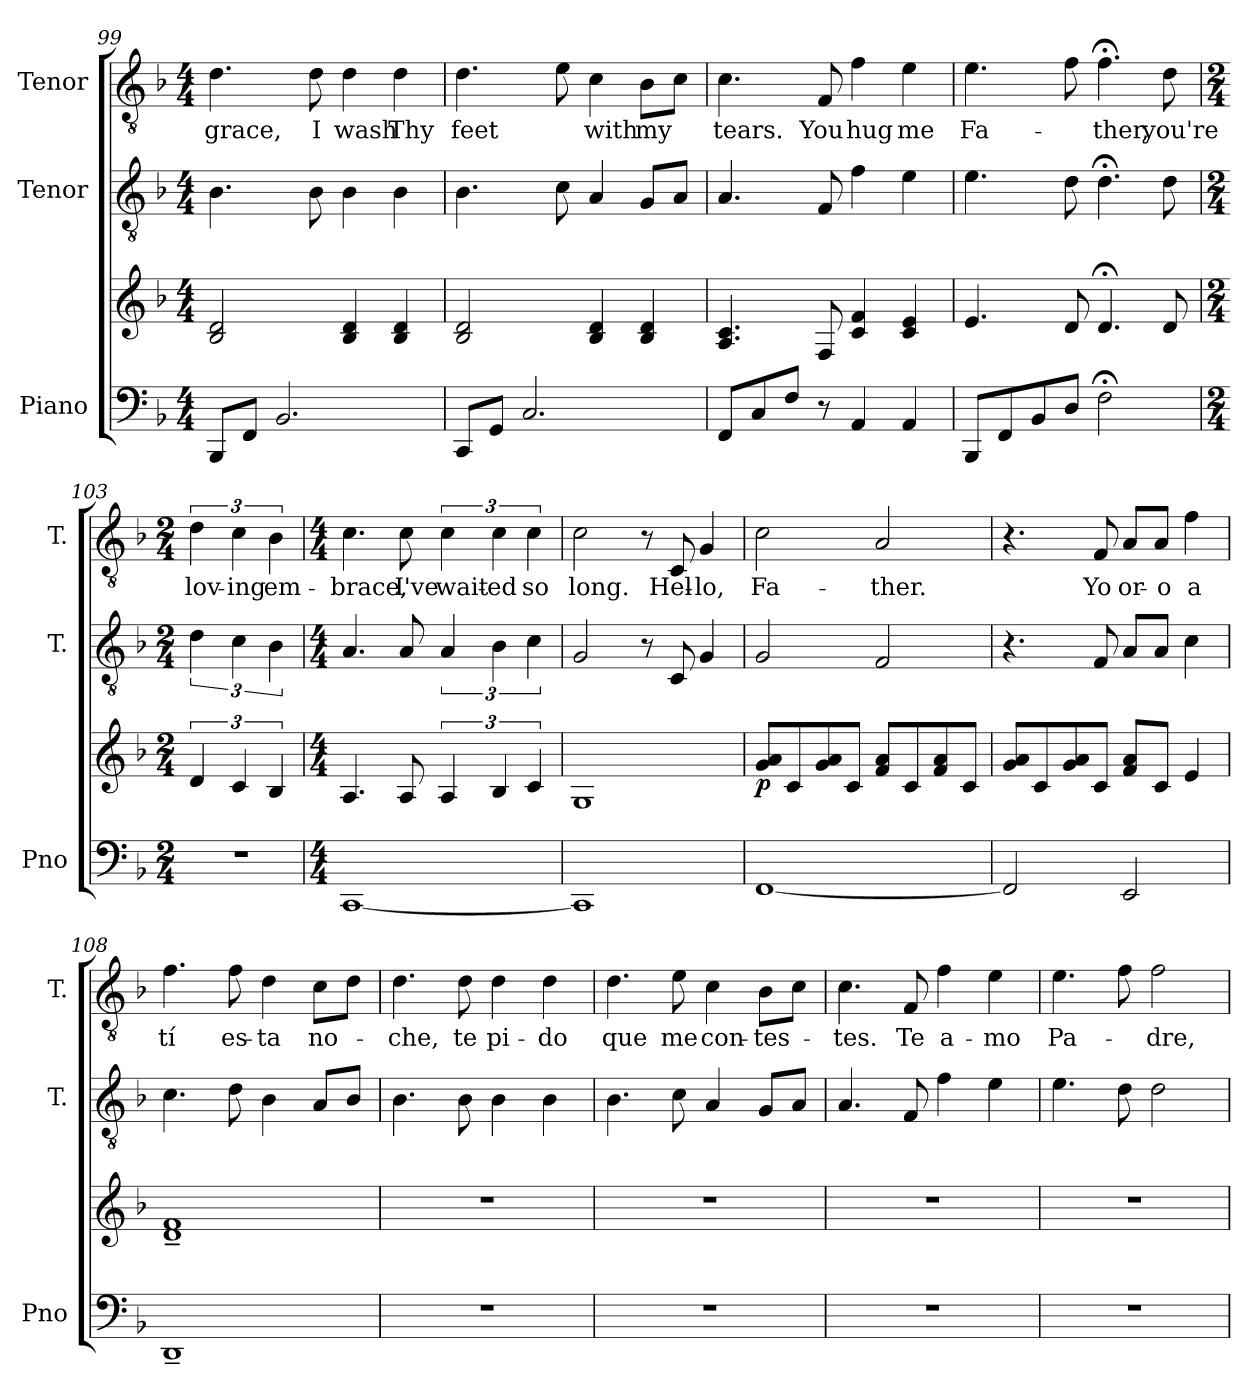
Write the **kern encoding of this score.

**kern	**kern	**dynam	**kern	**kern	**text
*part3	*part3	*part3	*part2	*part1	*part1
*staff4	*staff3	*staff3/4	*staff2	*staff1	*staff1
*I"Piano	*	*	*I"Tenor	*I"Tenor	*
*I'Pno	*	*	*I'T.	*I'T.	*
!!LO:LB:g=z
*clefF4	*clefG2	*	*clefGv2	*clefGv2	*
*k[b-]	*k[b-]	*	*k[b-]	*k[b-]	*
*M4/4	*M4/4	*	*M4/4	*M4/4	*
=99	=99	=99	=99	=99	=99
8BBB-/L	2B-/ 2d/	.	4.B-\	4.d\	grace,
8FF/J	.	.	.	.	.
2.BB-/	.	.	.	.	.
.	.	.	8B-\	8d\	I
.	4B-/ 4d/	.	4B-\	4d\	wash
.	4B-/ 4d/	.	4B-\	4d\	Thy
=100	=100	=100	=100	=100	=100
8CC/L	2B-/ 2d/	.	4.B-\	4.d\	feet
8GG/J	.	.	.	.	.
2.C/	.	.	.	.	.
.	.	.	8c\	8e\	.
.	4B-/ 4d/	.	4A/	4c\	with
.	4B-/ 4d/	.	8G/L	8B-\L	my
.	.	.	8A/J	8c\J	.
=101	=101	=101	=101	=101	=101
8FF/L	4.A/ 4.c/	.	4.A/	4.c\	tears.
8C/	.	.	.	.	.
8F/J	.	.	.	.	.
8r	8F/	.	8F/	8F/	You
4AA/	4c/ 4f/	.	4f\	4f\	hug
4AA/	4c/ 4e/	.	4e\	4e\	me
=102	=102	=102	=102	=102	=102
8BBB-/L	4.e/	.	4.e\	4.e\	Fa-
8FF/	.	.	.	.	.
8BB-/	.	.	.	.	.
8D/J	8d/	.	8d\	8f\	.
2F;<\	4.d;</	.	4.d;<\	4.f;<\	-ther,
.	8d/	.	8d\	8d\	you're
!!LO:PB:g=z
=103	=103	=103	=103	=103	=103
*M2/4	*M2/4	*	*M2/4	*M2/4	*
2r	6d/	.	6d\	6d\	lov-
.	6c/	.	6c\	6c\	-ing
.	6B-/	.	6B-\	6B-\	em-
=104	=104	=104	=104	=104	=104
*M4/4	*M4/4	*	*M4/4	*M4/4	*
[1CC	4.A/	.	4.A/	4.c\	-brace,
.	8A/	.	8A/	8c\	I've
.	6A/	.	6A/	6c\	wait-
.	6B-/	.	6B-\	6c\	-ed
.	6c/	.	6c\	6c\	so
=105	=105	=105	=105	=105	=105
1CC]	1G	.	2G/	2c\	long.
.	.	.	8r	8r	.
.	.	.	8C/	8C/	Hel-
.	.	.	4G/	4G/	-lo,
=106	=106	=106	=106	=106	=106
!	!	!LO:DY:b	!	!	!
[1FF	8g/ 8a/L	p	2G/	2c\	Fa-
.	8c/	.	.	.	.
.	8g/ 8a/	.	.	.	.
.	8c/J	.	.	.	.
.	8f/ 8a/L	.	2F/	2A/	-ther.
.	8c/	.	.	.	.
.	8f/ 8a/	.	.	.	.
.	8c/J	.	.	.	.
!!LO:LB:g=z
=107	=107	=107	=107	=107	=107
2FF/]	8g/ 8a/L	.	4.r	4.r	.
.	8c/	.	.	.	.
.	8g/ 8a/	.	.	.	.
.	8c/J	.	8F/	8F/	Yo
2EE/	8f/ 8a/L	.	8A/L	8A/L	or-
.	8c/J	.	8A/J	8A/J	-o
.	4e/	.	4c\	4f\	a
=108	=108	=108	=108	=108	=108
1DD~	1d~ 1f~	.	4.c\	4.f\	tí
.	.	.	8d\	8f\	es-
.	.	.	4B-\	4d\	-ta
.	.	.	8A/L	8c\L	no-
.	.	.	8B-/J	8d\J	.
=109	=109	=109	=109	=109	=109
1r	1r	.	4.B-\	4.d\	-che,
.	.	.	8B-\	8d\	te
.	.	.	4B-\	4d\	pi-
.	.	.	4B-\	4d\	-do
=110	=110	=110	=110	=110	=110
1r	1r	.	4.B-\	4.d\	que
.	.	.	8c\	8e\	me
.	.	.	4A/	4c\	con-
.	.	.	8G/L	8B-\L	-tes-
.	.	.	8A/J	8c\J	.
=111	=111	=111	=111	=111	=111
1r	1r	.	4.A/	4.c\	-tes.
.	.	.	8F/	8F/	Te
.	.	.	4f\	4f\	a-
.	.	.	4e\	4e\	-mo
!!LO:PB:g=z
=112	=112	=112	=112	=112	=112
1r	1r	.	4.e\	4.e\	Pa-
.	.	.	8d\	8f\	.
.	.	.	2d\	2f\	-dre,
=	=	=	=	=	=
*-	*-	*-	*-	*-	*-
